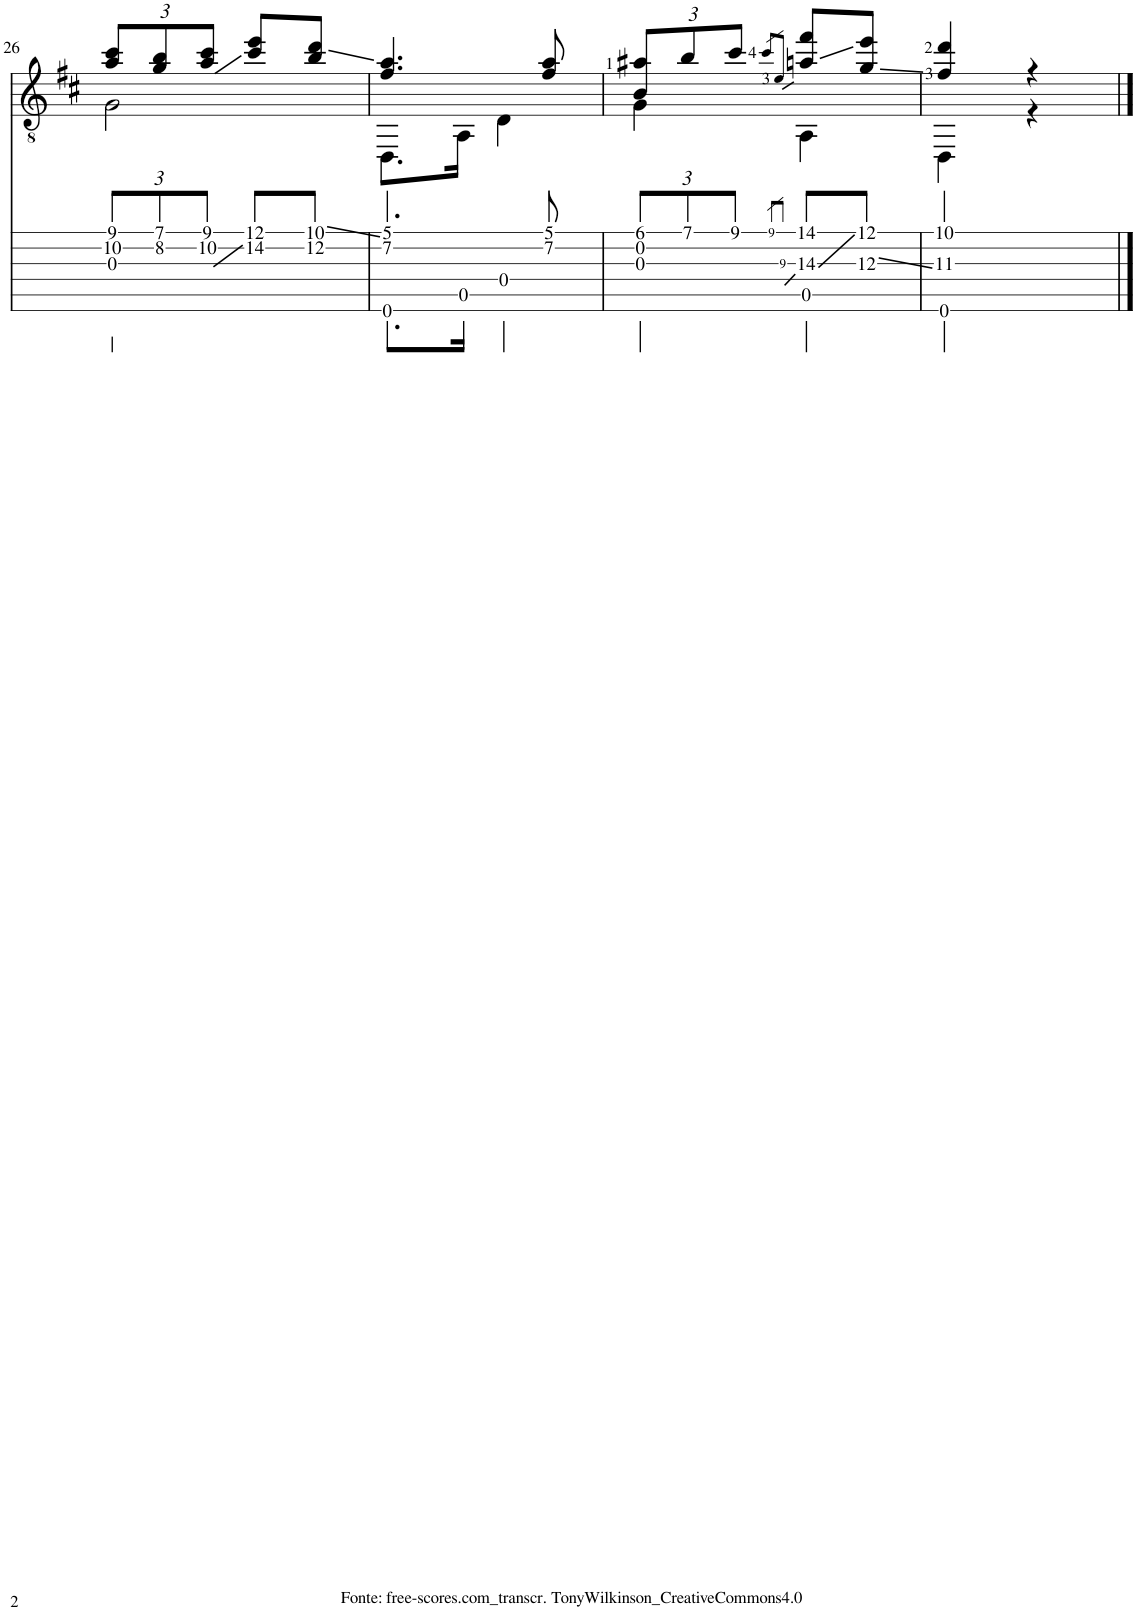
**kern	**kern
*part2	*part1
*staff2	*staff1
*I"Chitarra classica (Intavolatura)	*I"Guitar
!!LO:PB:g=z
*	*clefGv2
*k[f#c#]	*k[f#c#]
*M2/4	*M2/4
*Xbrackettup	*Xbrackettup
=26	=26
*^	*^
12a/ 12cc#/L	2G\	12a/ 12cc#/L	2G\
12g/ 12b/	.	12g/ 12b/	.
12a/ 12cc#/J	.	12a/ 12cc#/J	.
8cc#/ 8ee/L	.	8cc#/ 8ee/L	.
8b/ 8dd/J	.	8b/ 8dd/J	.
=27	=27	=27	=27
4.f#/ 4.a/	8.DD\L	4.f#/ 4.a/	8.DD\L
.	16AA\Jk	.	16AA\Jk
.	4D\	.	4D\
8f#/ 8a/	.	8f#/ 8a/	.
=28	=28	=28	=28
12B/ 12a#X/L	4G\	12B/ 12a#X/L	4G\
12b/	.	12b/	.
12cc#/J	.	12cc#/J	.
8qcc#/L	.	8qcc#/L	.
8qe/J	.	8qe/J	.
8an/ 8ff#/L	4AA\	8an/ 8ff#/L	4AA\
8g/ 8ee/J	.	8g/ 8ee/J	.
=29	=29	=29	=29
4f#/ 4dd/	4DD\	4f#/ 4dd/	4DD\
4r	4r	4r	4r
*v	*v	*	*
*	*v	*v
==	==
*-	*-
